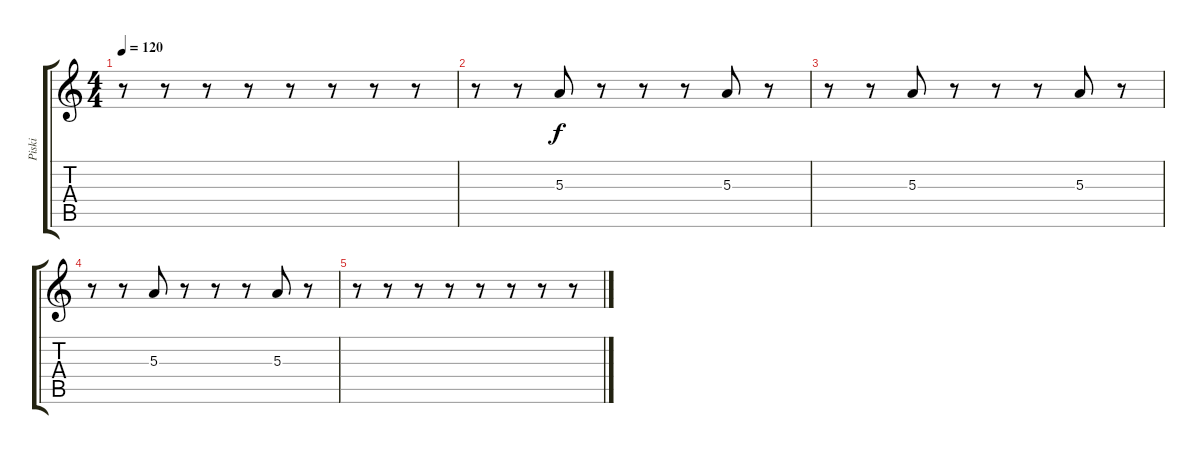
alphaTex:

\track ("Piski" "Piski") {instrument guitarharmonics}
\staff {score tabs}
\tuning (Db4 Ab3 E3 B2 Gb2 B1) {hide}
\ts (4 4)
\tempo 120
\clef g2
\ks c
r.8{dy f} r.8 r.8 r.8 r.8 r.8 r.8 r.8 |
r.8 r.8 5.3.8 r.8 r.8 r.8 5.3.8 r.8 |
r.8 r.8 5.3.8 r.8 r.8 r.8 5.3.8 r.8 |
r.8 r.8 5.3.8 r.8 r.8 r.8 5.3.8 r.8 |
r.8 r.8 r.8 r.8 r.8 r.8 r.8 r.8
